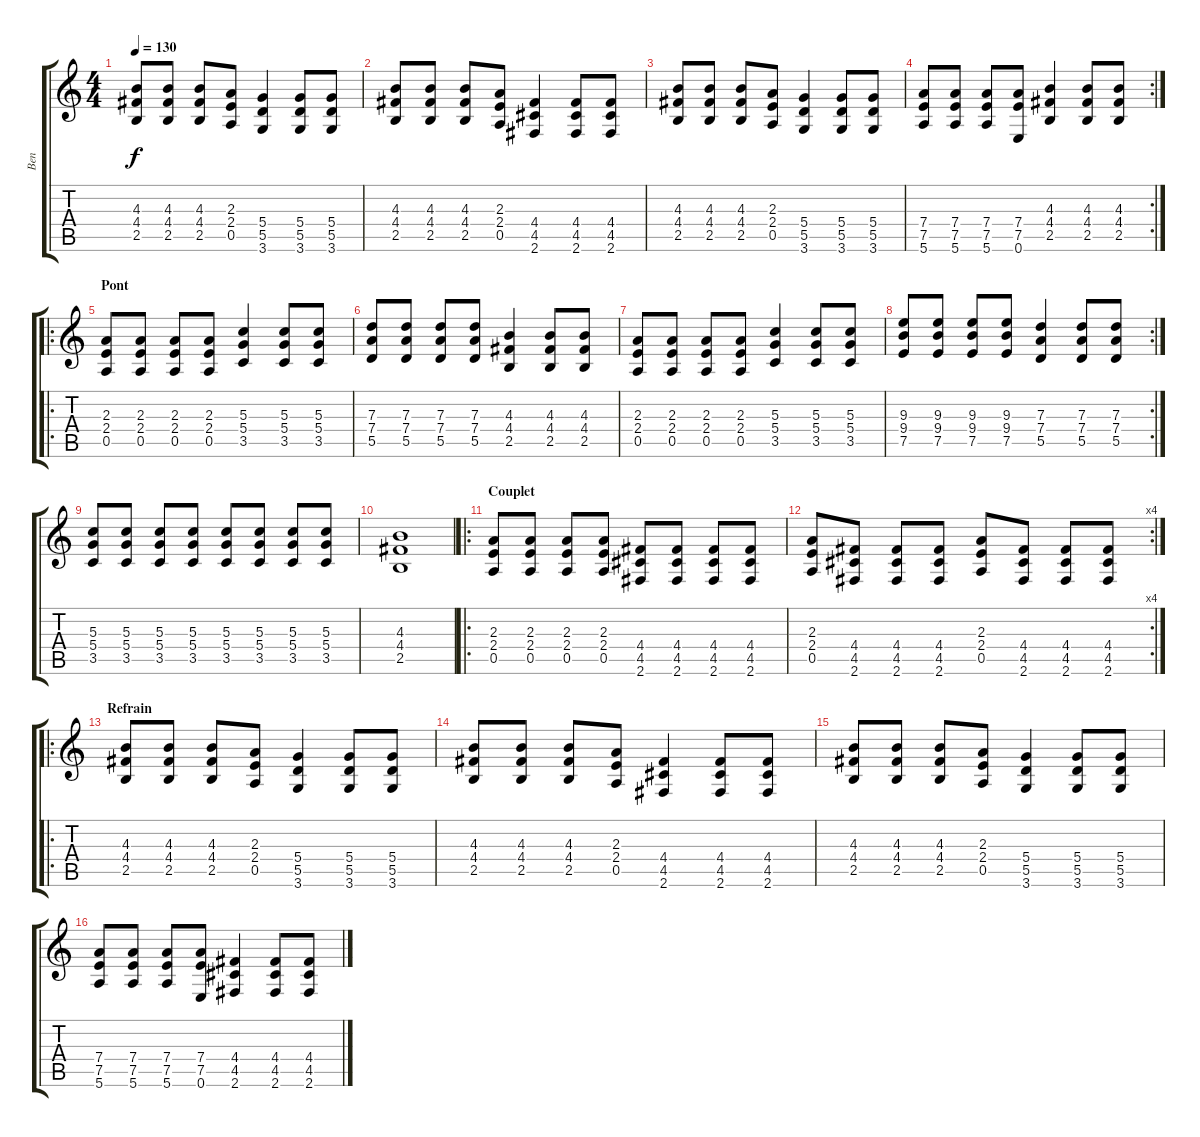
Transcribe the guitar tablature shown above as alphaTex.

\track ("Ben" "Ben") {instrument distortionguitar}
\staff {score tabs}
\tuning (E4 B3 G3 D3 A2 E2) {hide}
\ts (4 4)
\tempo 130
\clef g2
\ks c
(4.3 4.4 2.5).8{dy f} (4.3 4.4 2.5).8 (4.3 4.4 2.5).8 (2.3 2.4 0.5).8 (5.4 5.5 3.6).4 (5.4 5.5 3.6).8 (5.4 5.5 3.6).8 |
(4.3 4.4 2.5).8 (4.3 4.4 2.5).8 (4.3 4.4 2.5).8 (2.3 2.4 0.5).8 (4.4 4.5 2.6).4 (4.4 4.5 2.6).8 (4.4 4.5 2.6).8 |
(4.3 4.4 2.5).8 (4.3 4.4 2.5).8 (4.3 4.4 2.5).8 (2.3 2.4 0.5).8 (5.4 5.5 3.6).4 (5.4 5.5 3.6).8 (5.4 5.5 3.6).8 |
\rc 2
(7.4 7.5 5.6).8 (7.4 7.5 5.6).8 (7.4 7.5 5.6).8 (7.4 7.5 0.6).8 (4.3 4.4 2.5).4 (4.3 4.4 2.5).8 (4.3 4.4 2.5).8 |
\ro
\section ("" "Pont")
(2.3 2.4 0.5).8 (2.3 2.4 0.5).8 (2.3 2.4 0.5).8 (2.3 2.4 0.5).8 (5.3 5.4 3.5).4 (5.3 5.4 3.5).8 (5.3 5.4 3.5).8 |
(7.3 7.4 5.5).8 (7.3 7.4 5.5).8 (7.3 7.4 5.5).8 (7.3 7.4 5.5).8 (4.3 4.4 2.5).4 (4.3 4.4 2.5).8 (4.3 4.4 2.5).8 |
(2.3 2.4 0.5).8 (2.3 2.4 0.5).8 (2.3 2.4 0.5).8 (2.3 2.4 0.5).8 (5.3 5.4 3.5).4 (5.3 5.4 3.5).8 (5.3 5.4 3.5).8 |
\rc 2
(9.3 9.4 7.5).8 (9.3 9.4 7.5).8 (9.3 9.4 7.5).8 (9.3 9.4 7.5).8 (7.3 7.4 5.5).4 (7.3 7.4 5.5).8 (7.3 7.4 5.5).8 |
(5.3 5.4 3.5).8 (5.3 5.4 3.5).8 (5.3 5.4 3.5).8 (5.3 5.4 3.5).8 (5.3 5.4 3.5).8 (5.3 5.4 3.5).8 (5.3 5.4 3.5).8 (5.3 5.4 3.5).8 |
(4.3 4.4 2.5).1 |
\ro
\section ("" "Couplet")
(2.3 2.4 0.5).8 (2.3 2.4 0.5).8 (2.3 2.4 0.5).8 (2.3 2.4 0.5).8 (4.4 4.5 2.6).8 (4.4 4.5 2.6).8 (4.4 4.5 2.6).8 (4.4 4.5 2.6).8 |
\rc 4
(2.3 2.4 0.5).8 (4.4 4.5 2.6).8 (4.4 4.5 2.6).8 (4.4 4.5 2.6).8 (2.3 2.4 0.5).8 (4.4 4.5 2.6).8 (4.4 4.5 2.6).8 (4.4 4.5 2.6).8 |
\ro
\section ("" "Refrain")
(4.3 4.4 2.5).8 (4.3 4.4 2.5).8 (4.3 4.4 2.5).8 (2.3 2.4 0.5).8 (5.4 5.5 3.6).4 (5.4 5.5 3.6).8 (5.4 5.5 3.6).8 |
(4.3 4.4 2.5).8 (4.3 4.4 2.5).8 (4.3 4.4 2.5).8 (2.3 2.4 0.5).8 (4.4 4.5 2.6).4 (4.4 4.5 2.6).8 (4.4 4.5 2.6).8 |
(4.3 4.4 2.5).8 (4.3 4.4 2.5).8 (4.3 4.4 2.5).8 (2.3 2.4 0.5).8 (5.4 5.5 3.6).4 (5.4 5.5 3.6).8 (5.4 5.5 3.6).8 |
(7.4 7.5 5.6).8 (7.4 7.5 5.6).8 (7.4 7.5 5.6).8 (7.4 7.5 0.6).8 (4.4 4.5 2.6).4 (4.4 4.5 2.6).8 (4.4 4.5 2.6).8
